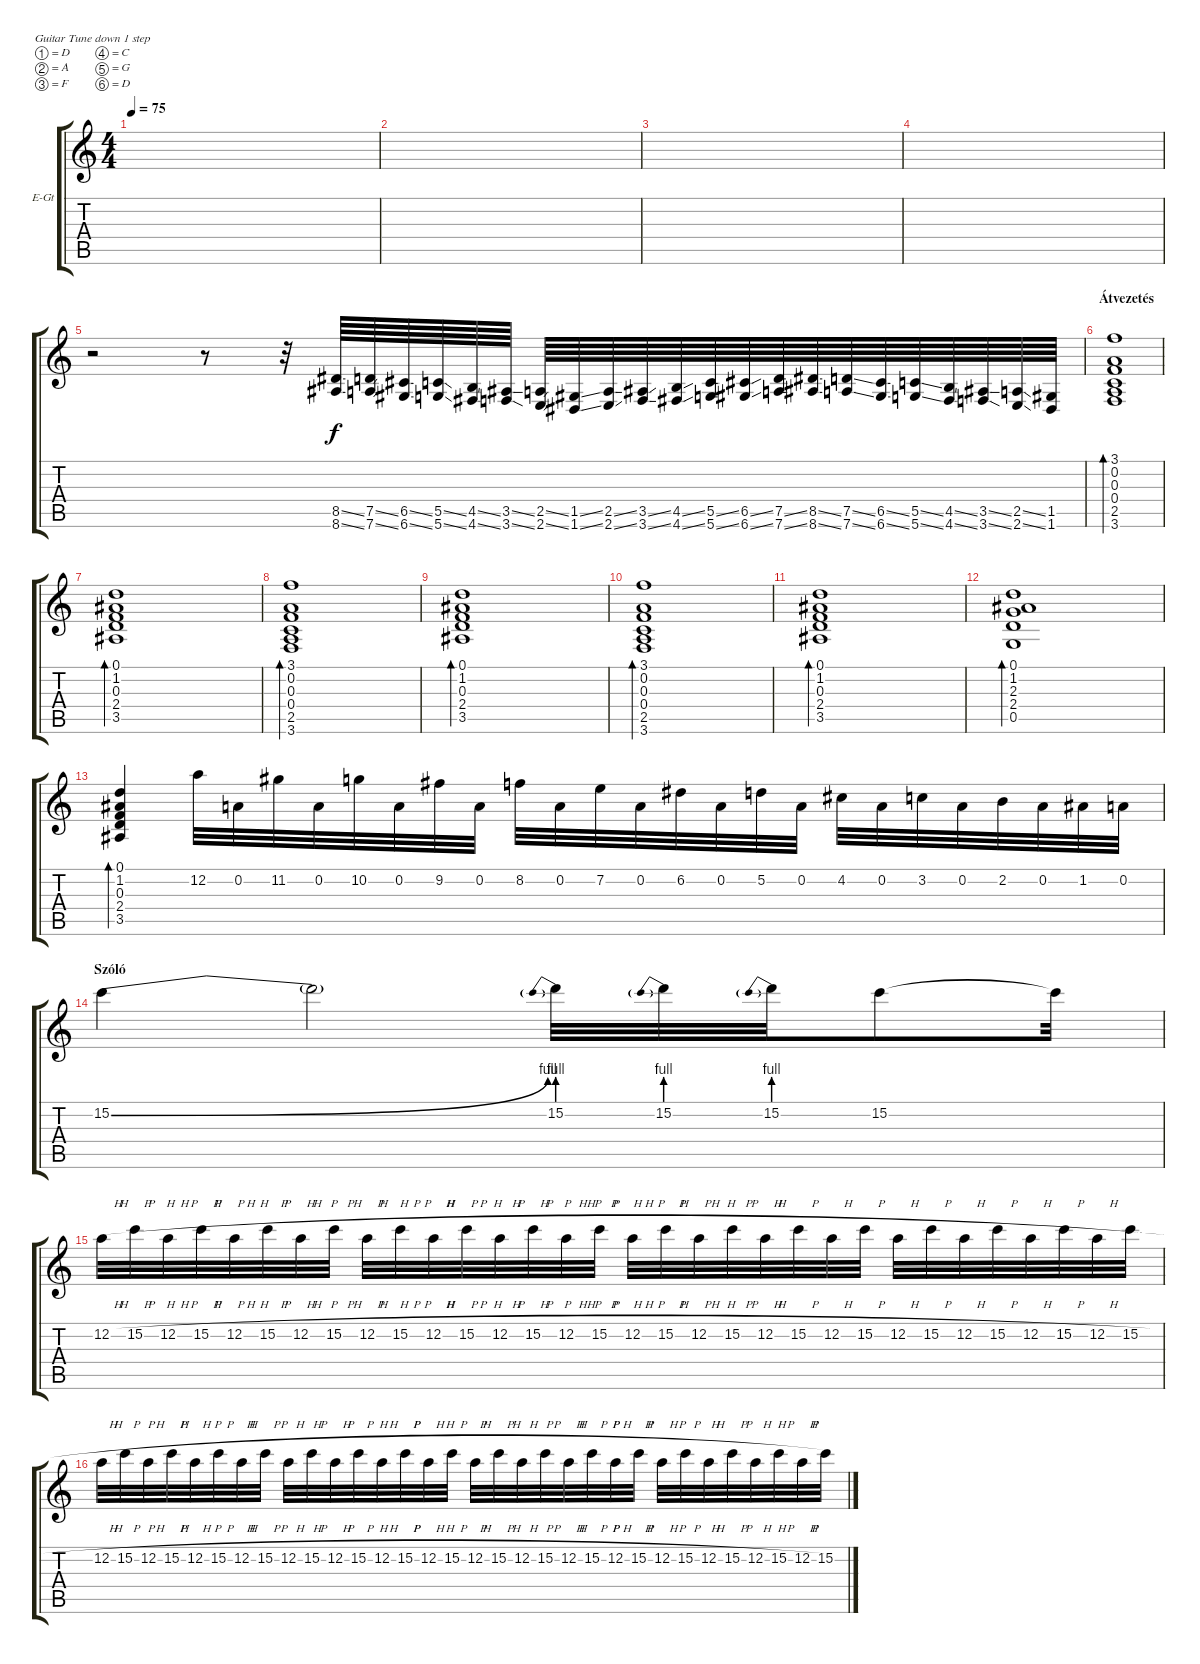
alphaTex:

\defaultSystemsLayout 4
\bracketExtendMode groupsimilarinstruments
\firstSystemTrackNameOrientation horizontal
\otherSystemsTrackNameOrientation horizontal
\track ("Zakk Wylde" "E-Gt") {instrument overdrivenguitar}
\staff {score tabs}
\tuning (D4 A3 F3 C3 G2 D2)
\ts (4 4)
\tempo 75
\clef g2
\ks c
|
|
|
|
r.2 r.8 r.32 (8.5{ss} 8.6{ss}).64{dy f} (7.5{ss} 7.6{ss}).64 (6.5{ss} 6.6{ss}).64 (5.5{ss} 5.6{ss}).64 (4.5{ss} 4.6{ss}).64 (3.6{ss} 3.5{ss}).64 (2.5{ss} 2.6{ss}).64 (1.6{ss} 1.5{ss}).64 (2.6{ss} 2.5{ss}).64 (3.6{ss} 3.5{ss}).64 (4.5{ss} 4.6{ss}).64 (5.5{ss} 5.6{ss}).64 (6.5{ss} 6.6{ss}).64 (7.5{ss} 7.6{ss}).64 (8.5{ss} 8.6{ss}).64 (7.5{ss} 7.6{ss}).64 (6.5{ss} 6.6{ss}).64 (5.5{ss} 5.6{ss}).64 (4.5{ss} 4.6{ss}).64 (3.6{ss} 3.5{ss}).64 (2.5{ss} 2.6{ss}).64 (1.6 1.5).64 |
\section ("" "Átvezetés")
(3.6 2.5 0.4 0.3 0.2 3.1).1{bd 234} |
(3.5 2.4 0.3 1.2 0.1).1{bd 231} |
(3.6 2.5 0.4 0.3 0.2 3.1).1{bd 234} |
(3.5 2.4 0.3 1.2 0.1).1{bd 231} |
(3.6 2.5 0.4 0.3 0.2 3.1).1{bd 234} |
(3.5 2.4 0.3 1.2 0.1).1{bd 231} |
(0.5 2.4 2.3 1.2 0.1).1{bd 222} |
(3.5 2.4 0.3 1.2 0.1).4{bd 222} 12.2.32 0.2.32 11.2.32 0.2.32 10.2.32 0.2.32 9.2.32 0.2.32 8.2.32 0.2.32 7.2.32 0.2.32 6.2.32 0.2.32 5.2.32 0.2.32 4.2.32 0.2.32 3.2.32 0.2.32 2.2.32 0.2.32 1.2.32 0.2.32 |
\section ("" "Szóló")
15.2{be (bend 0 0 15 4)}.4 15.2{t}.2 15.2{be (prebend 0 4 60 4)}.32 15.2{be (prebend 0 4 60 4)}.32 15.2{be (prebend 0 4 60 4)}.32 15.2.8 15.2{t}.32 |
12.2{h}.32 15.2{h}.32 12.2{h}.32 15.2{h}.32 12.2{h}.32 15.2{h}.32 12.2{h}.32 15.2{h}.32 12.2{h}.32 15.2{h}.32 12.2{h}.32 15.2{h}.32 12.2{h}.32 15.2{h}.32 12.2{h}.32 15.2{h}.32 12.2{h}.32 15.2{h}.32 12.2{h}.32 15.2{h}.32 12.2{h}.32 15.2{h}.32 12.2{h}.32 15.2{h}.32 12.2{h}.32 15.2{h}.32 12.2{h}.32 15.2{h}.32 12.2{h}.32 15.2{h}.32 12.2{h}.32 15.2{h}.32 |
12.2{h}.32 15.2{h}.32 12.2{h}.32 15.2{h}.32 12.2{h}.32 15.2{h}.32 12.2{h}.32 15.2{h}.32 12.2{h}.32 15.2{h}.32 12.2{h}.32 15.2{h}.32 12.2{h}.32 15.2{h}.32 12.2{h}.32 15.2{h}.32 12.2{h}.32 15.2{h}.32 12.2{h}.32 15.2{h}.32 12.2{h}.32 15.2{h}.32 12.2{h}.32 15.2{h}.32 12.2{h}.32 15.2{h}.32 12.2{h}.32 15.2{h}.32 12.2{h}.32 15.2{h}.32 12.2{h}.32 15.2{h}.32
